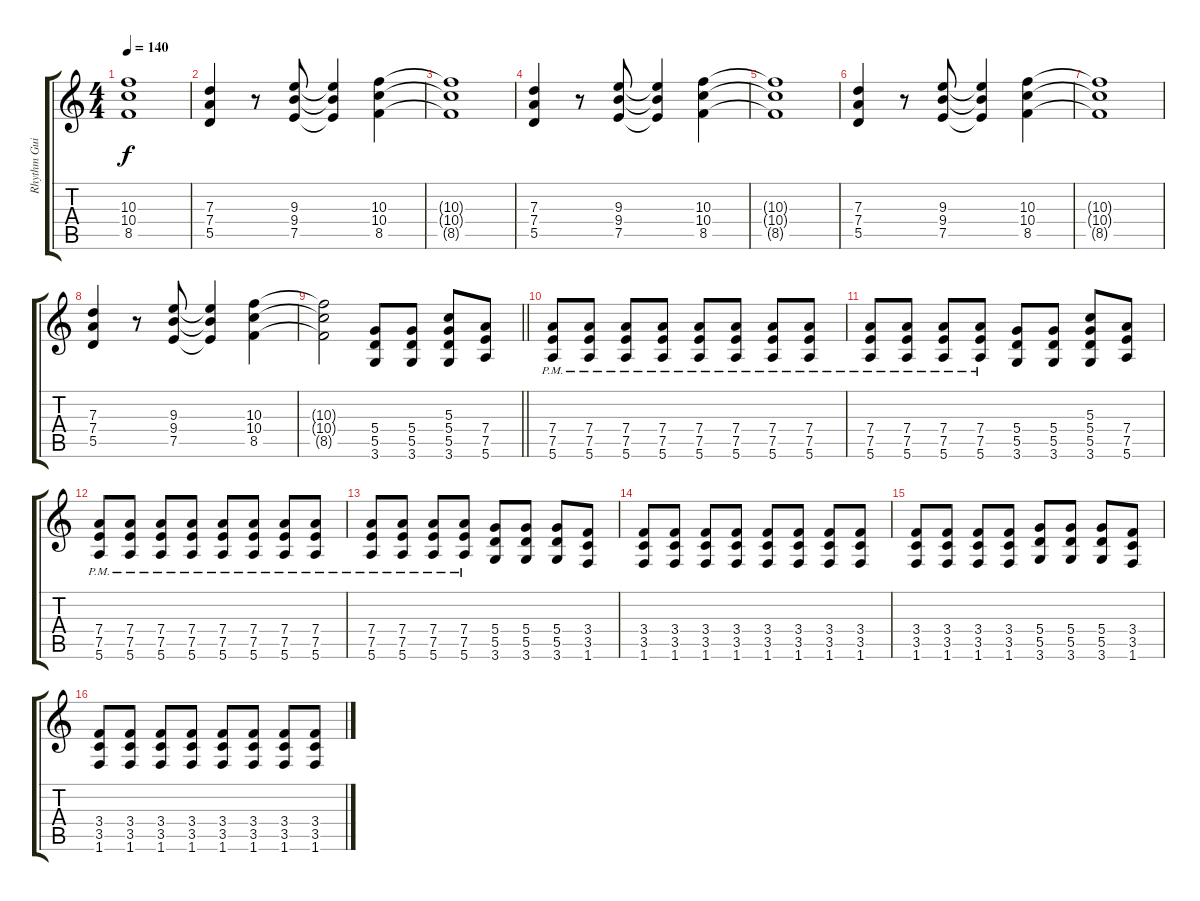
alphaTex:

\track ("Rhythm Guitar" "Rhythm Gui") {instrument overdrivenguitar}
\staff {score tabs}
\tuning (E4 B3 G3 D3 A2 E2) {hide}
\ts (4 4)
\tempo 140
\clef g2
\ks c
(10.3{t} 10.4{t} 8.5{t}).1{dy f} |
(7.3 7.4 5.5).4 r.8 (9.3 9.4 7.5).8 (9.3{t} 9.4{t} 7.5{t}).4 (10.3 10.4 8.5).4 |
(10.3{t} 10.4{t} 8.5{t}).1 |
(7.3 7.4 5.5).4 r.8 (9.3 9.4 7.5).8 (9.3{t} 9.4{t} 7.5{t}).4 (10.3 10.4 8.5).4 |
(10.3{t} 10.4{t} 8.5{t}).1 |
(7.3 7.4 5.5).4 r.8 (9.3 9.4 7.5).8 (9.3{t} 9.4{t} 7.5{t}).4 (10.3 10.4 8.5).4 |
(10.3{t} 10.4{t} 8.5{t}).1 |
(7.3 7.4 5.5).4 r.8 (9.3 9.4 7.5).8 (9.3{t} 9.4{t} 7.5{t}).4 (10.3 10.4 8.5).4 |
\barLineRight lightlight
(10.3{t} 10.4{t} 8.5{t}).2 (5.4 5.5 3.6).8 (5.4 5.5 3.6).8 (5.3 5.4 5.5 3.6).8 (7.4 7.5 5.6).8 |
(7.4{pm} 7.5{pm} 5.6{pm}).8 (7.4{pm} 7.5{pm} 5.6{pm}).8 (7.4{pm} 7.5{pm} 5.6{pm}).8 (7.4{pm} 7.5{pm} 5.6{pm}).8 (7.4{pm} 7.5{pm} 5.6{pm}).8 (7.4{pm} 7.5{pm} 5.6{pm}).8 (7.4{pm} 7.5{pm} 5.6{pm}).8 (7.4{pm} 7.5{pm} 5.6{pm}).8 |
(7.4{pm} 7.5{pm} 5.6{pm}).8 (7.4{pm} 7.5{pm} 5.6{pm}).8 (7.4{pm} 7.5{pm} 5.6{pm}).8 (7.4{pm} 7.5{pm} 5.6{pm}).8 (5.4 5.5 3.6).8 (5.4 5.5 3.6).8 (5.3 5.4 5.5 3.6).8 (7.4 7.5 5.6).8 |
(7.4{pm} 7.5{pm} 5.6{pm}).8 (7.4{pm} 7.5{pm} 5.6{pm}).8 (7.4{pm} 7.5{pm} 5.6{pm}).8 (7.4{pm} 7.5{pm} 5.6{pm}).8 (7.4{pm} 7.5{pm} 5.6{pm}).8 (7.4{pm} 7.5{pm} 5.6{pm}).8 (7.4{pm} 7.5{pm} 5.6{pm}).8 (7.4{pm} 7.5{pm} 5.6{pm}).8 |
(7.4{pm} 7.5{pm} 5.6{pm}).8 (7.4{pm} 7.5{pm} 5.6{pm}).8 (7.4{pm} 7.5{pm} 5.6{pm}).8 (7.4{pm} 7.5{pm} 5.6{pm}).8 (5.4 5.5 3.6).8 (5.4 5.5 3.6).8 (5.4 5.5 3.6).8 (3.4 3.5 1.6).8 |
(3.4 3.5 1.6).8 (3.4 3.5 1.6).8 (3.4 3.5 1.6).8 (3.4 3.5 1.6).8 (3.4 3.5 1.6).8 (3.4 3.5 1.6).8 (3.4 3.5 1.6).8 (3.4 3.5 1.6).8 |
(3.4 3.5 1.6).8 (3.4 3.5 1.6).8 (3.4 3.5 1.6).8 (3.4 3.5 1.6).8 (5.4 5.5 3.6).8 (5.4 5.5 3.6).8 (5.4 5.5 3.6).8 (3.4 3.5 1.6).8 |
(3.4 3.5 1.6).8 (3.4 3.5 1.6).8 (3.4 3.5 1.6).8 (3.4 3.5 1.6).8 (3.4 3.5 1.6).8 (3.4 3.5 1.6).8 (3.4 3.5 1.6).8 (3.4 3.5 1.6).8
